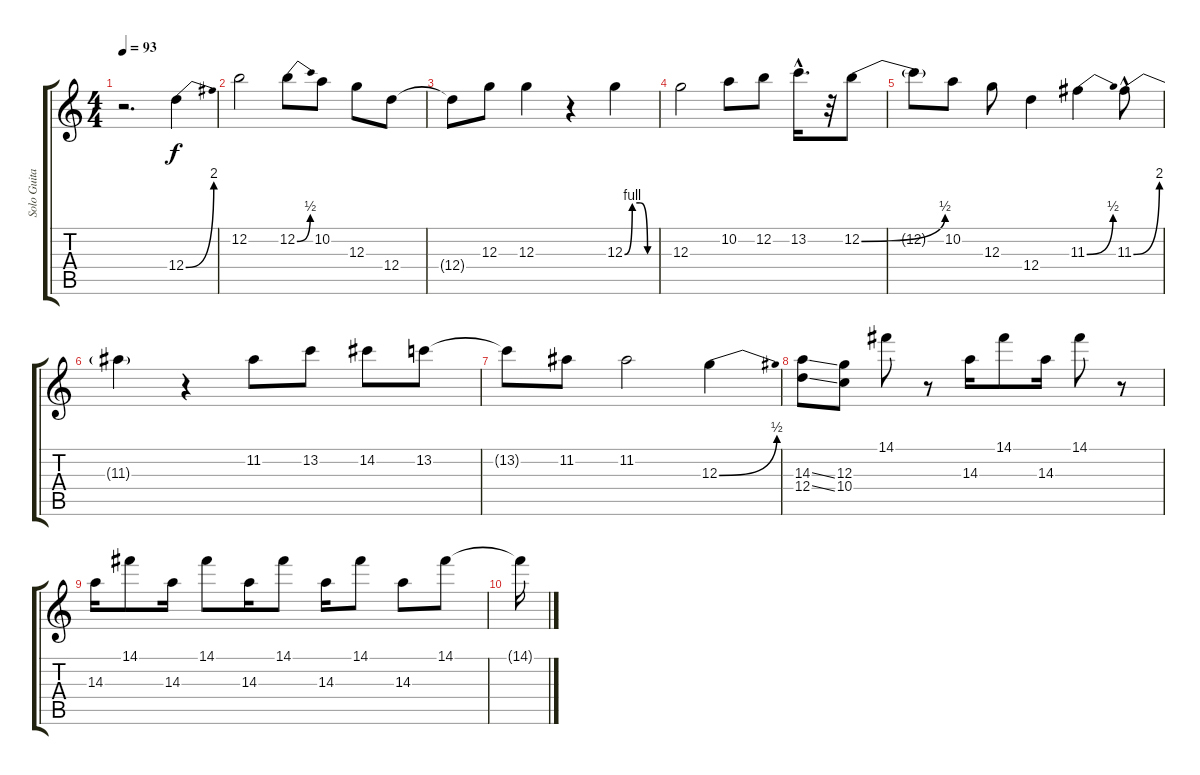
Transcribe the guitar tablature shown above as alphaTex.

\track ("Solo Guitar" "Solo Guita") {instrument overdrivenguitar}
\staff {score tabs}
\tuning (E4 B3 G3 D3 A2 E2) {hide}
\ts (4 4)
\tempo 93
\clef g2
\ks c
r.2{d dy f instrument overdrivenguitar} 12.4{be (bend 0 0 60 8)}.4 |
12.2.2 12.2{be (bend 0 0 60 2)}.8 10.2.8 12.3.8 12.4.8 |
12.4{t}.8 12.3.8 12.3.4 r.4 12.3{be (custom 0 0 15 4 30 4 45 0 60 0)}.4 |
12.3.2 10.2.8 12.2.8 13.2{hac}.16{d} r.32 12.2{be (bend 0 0 60 2)}.8 |
12.2{t}.8 10.2.8 12.3.8 12.4.4 11.3{be (bend 0 0 60 2)}.4 11.3{be (bend 0 0 60 8) hac}.8 |
11.3{t}.4 r.4 11.2.8 13.2.8 14.2.8 13.2.8 |
13.2{t}.8 11.2.8 11.2.2 12.3{be (bend 0 0 60 2)}.4 |
(14.3{ss} 12.4{ss}).8 (12.3 10.4).8 14.1.8 r.8 14.3.16 14.1.8 14.3.16 14.1.8 r.8 |
14.3.16 14.1.8 14.3.16 14.1.8 14.3.16 14.1.8 14.3.16 14.1.8 14.3.8 14.1.8 |
14.1{t}.16
